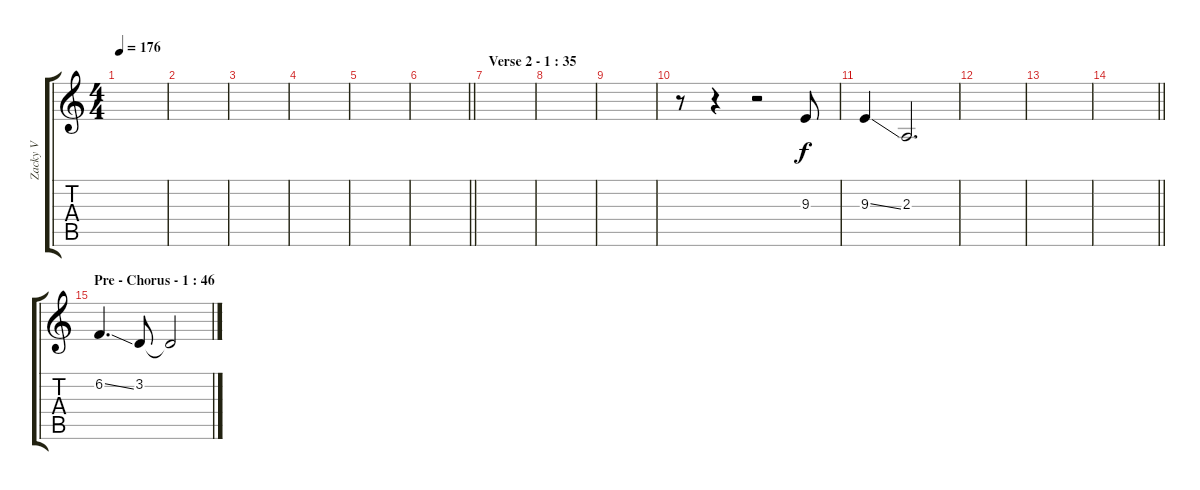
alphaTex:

\track ("   Zacky Vengeance - Vocals" "   Zacky V") {instrument sopranosax}
\staff {score tabs}
\tuning (E4 B3 G3 D3 A2 D2) {hide}
\ts (4 4)
\tempo 176
\clef g2
\ks c
|
|
|
|
|
\barLineRight lightlight
|
\section ("" "Verse 2 - 1 : 35")
|
|
|
r.8 r.4 r.2 9.3.8 |
9.3{ss}.4 2.3.2{d} |
|
|
\barLineRight lightlight
|
\section ("" "Pre - Chorus - 1 : 46")
6.2{ss}.4{d} 3.2.8 3.2{t}.2
